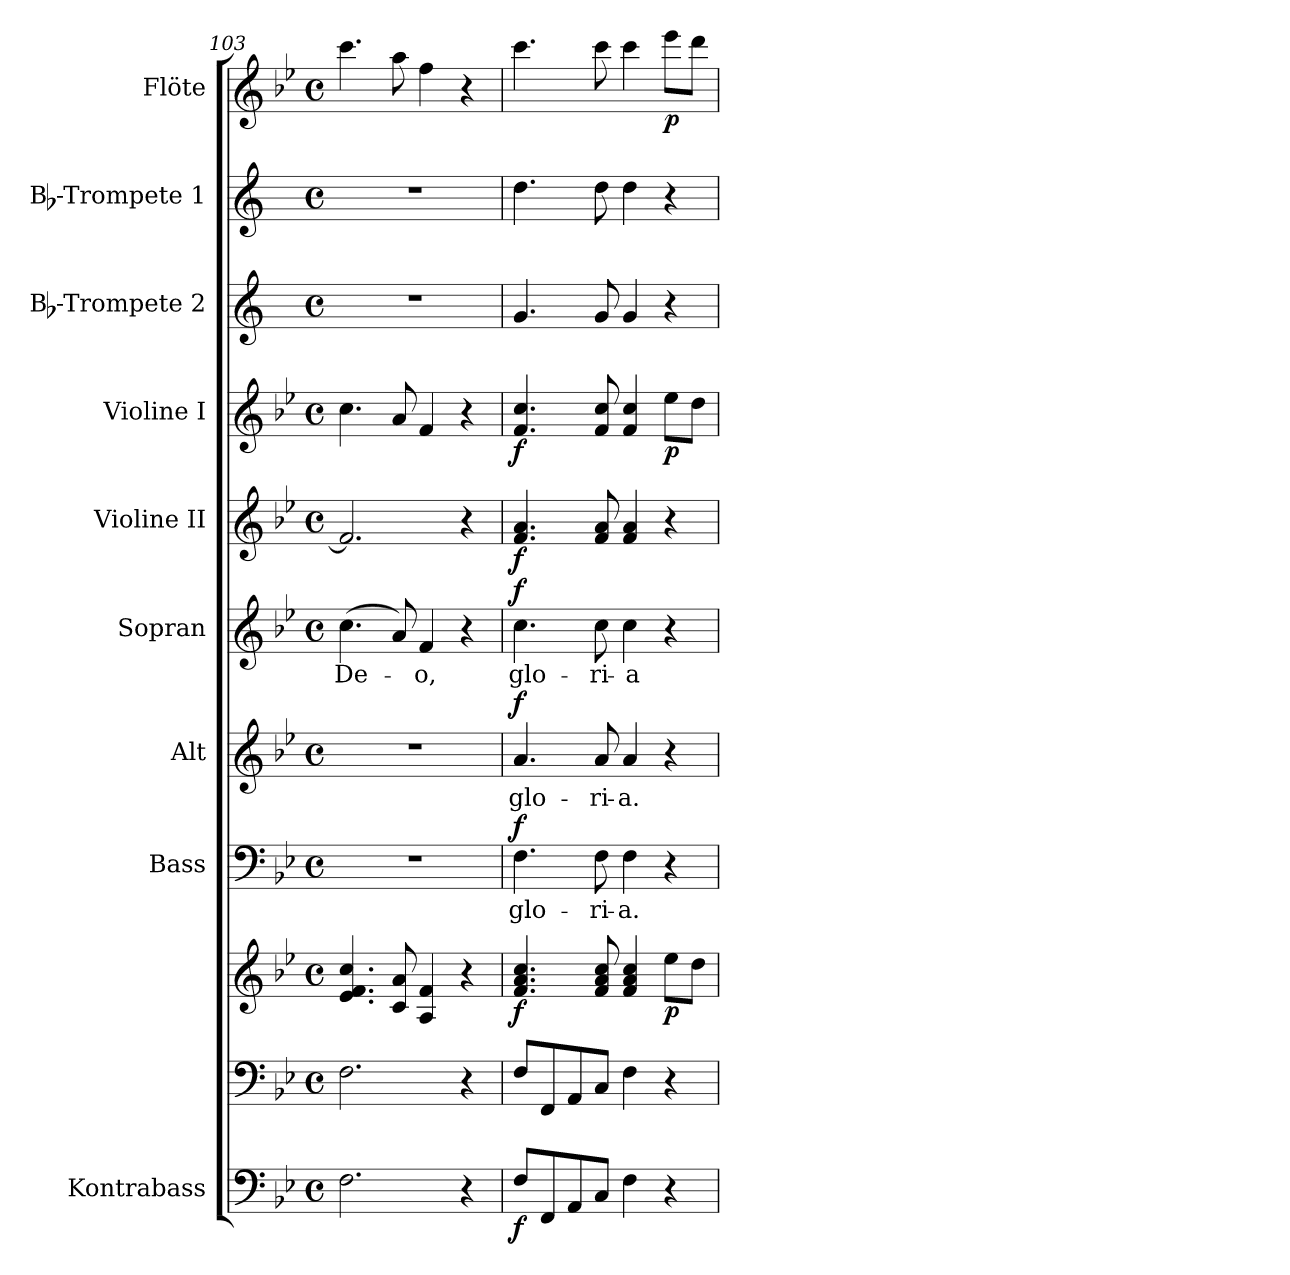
**kern	**dynam	**kern	**kern	**dynam	**kern	**text	**dynam	**kern	**text	**dynam	**kern	**text	**dynam	**kern	**dynam	**kern	**dynam	**kern	**kern	**kern	**dynam
*part10	*part10	*part9	*part9	*part9	*part8	*part8	*part8	*part7	*part7	*part7	*part6	*part6	*part6	*part5	*part5	*part4	*part4	*part3	*part2	*part1	*part1
*staff11	*staff11	*staff10	*staff9	*staff9/10	*staff8	*staff8	*staff8	*staff7	*staff7	*staff7	*staff6	*staff6	*staff6	*staff5	*staff5	*staff4	*staff4	*staff3	*staff2	*staff1	*staff1
*I"Kontrabass	*	*	*	*	*I"Bass	*	*	*I"Alt	*	*	*I"Sopran	*	*	*I"Violine II	*	*I"Violine I	*	*I"Bb-Trompete 2	*I"Bb-Trompete 1	*I"Flöte	*
*I'Kb.	*	*	*	*	*I'B.	*	*	*I'A.	*	*	*I'S.	*	*	*I'Vl. II	*	*I'Vl. I	*	*I'Bb Trp. 2	*I'Bb Trp. 1	*I'Fl.	*
!!LO:PB:g=z
*clefF4	*	*clefF4	*clefG2	*	*clefF4	*	*	*clefG2	*	*	*clefG2	*	*	*clefG2	*	*clefG2	*	*clefG2	*clefG2	*clefG2	*
*ITrd7c12	*	*	*	*	*	*	*	*	*	*	*	*	*	*	*	*	*	*ITrd1c2	*ITrd1c2	*	*
*k[b-e-]	*	*k[b-e-]	*k[b-e-]	*	*k[b-e-]	*	*	*k[b-e-]	*	*	*k[b-e-]	*	*	*k[b-e-]	*	*k[b-e-]	*	*k[b-e-]	*k[b-e-]	*k[b-e-]	*
*B-:	*	*B-:	*B-:	*	*B-:	*	*	*B-:	*	*	*B-:	*	*	*B-:	*	*B-:	*	*B-:	*B-:	*B-:	*
*M4/4	*	*M4/4	*M4/4	*	*M4/4	*	*	*M4/4	*	*	*M4/4	*	*	*M4/4	*	*M4/4	*	*M4/4	*M4/4	*M4/4	*
*met(c)	*	*met(c)	*met(c)	*	*met(c)	*	*	*met(c)	*	*	*met(c)	*	*	*met(c)	*	*met(c)	*	*met(c)	*met(c)	*met(c)	*
=103	=103	=103	=103	=103	=103	=103	=103	=103	=103	=103	=103	=103	=103	=103	=103	=103	=103	=103	=103	=103	=103
!	!	!	!	!	!	!	!	!	!	!	!	!LO:LY:b	!	!	!	!	!	!	!	!	!
2.FF\	.	2.F\	4.e-/ 4.f/ 4.cc/	.	1r	.	.	1r	.	.	(>4.cc\	De-	.	2.f/]	.	4.cc\	.	1r	1r	4.ccc\	.
.	.	.	8c/ 8a/	.	.	.	.	.	.	.	8a/)	.	.	.	.	8a/	.	.	.	8aa\	.
!	!	!	!	!	!	!	!	!	!	!	!	!LO:LY:b	!	!	!	!	!	!	!	!	!
.	.	.	4A/ 4f/	.	.	.	.	.	.	.	4f/	-o,	.	.	.	4f/	.	.	.	4ff\	.
4r	.	4r	4r	.	.	.	.	.	.	.	4r	.	.	4r	.	4r	.	.	.	4r	.
=104	=104	=104	=104	=104	=104	=104	=104	=104	=104	=104	=104	=104	=104	=104	=104	=104	=104	=104	=104	=104	=104
!	!LO:DY:b	!	!	!LO:DY:b	!	!LO:LY:b	!LO:DY:a	!	!LO:LY:b	!LO:DY:a	!	!LO:LY:b	!LO:DY:a	!	!LO:DY:b	!	!LO:DY:b	!	!	!	!
8FF/L	f	8F/L	4.f/ 4.a/ 4.cc/	f	4.F\	glo-	f	4.a/	glo-	f	4.cc\	glo-	f	4.f/ 4.a/	f	4.f/ 4.cc/	f	4.f/	4.cc\	4.ccc\	.
8FFF/	.	8FF/	.	.	.	.	.	.	.	.	.	.	.	.	.	.	.	.	.	.	.
8AAA/	.	8AA/	.	.	.	.	.	.	.	.	.	.	.	.	.	.	.	.	.	.	.
!	!	!	!	!	!	!LO:LY:b	!	!	!LO:LY:b	!	!	!LO:LY:b	!	!	!	!	!	!	!	!	!
8CC/J	.	8C/J	8f/ 8a/ 8cc/	.	8F\	-ri-	.	8a/	-ri-	.	8cc\	-ri-	.	8f/ 8a/	.	8f/ 8cc/	.	8f/	8cc\	8ccc\	.
!	!	!	!	!	!	!LO:LY:b	!	!	!LO:LY:b	!	!	!LO:LY:b	!	!	!	!	!	!	!	!	!
4FF\	.	4F\	4f/ 4a/ 4cc/	.	4F\	-a.	.	4a/	-a.	.	4cc\	-a	.	4f/ 4a/	.	4f/ 4cc/	.	4f/	4cc\	4ccc\	.
!	!	!	!	!LO:DY:b	!	!	!	!	!	!	!	!	!	!	!	!	!LO:DY:b	!	!	!	!LO:DY:b
4r	.	4r	8ee-\L	p	4r	.	.	4r	.	.	4r	.	.	4r	.	8ee-\L	p	4r	4r	8eee-\L	p
.	.	.	8dd\J	.	.	.	.	.	.	.	.	.	.	.	.	8dd\J	.	.	.	8ddd\J	.
=	=	=	=	=	=	=	=	=	=	=	=	=	=	=	=	=	=	=	=	=	=
*-	*-	*-	*-	*-	*-	*-	*-	*-	*-	*-	*-	*-	*-	*-	*-	*-	*-	*-	*-	*-	*-
